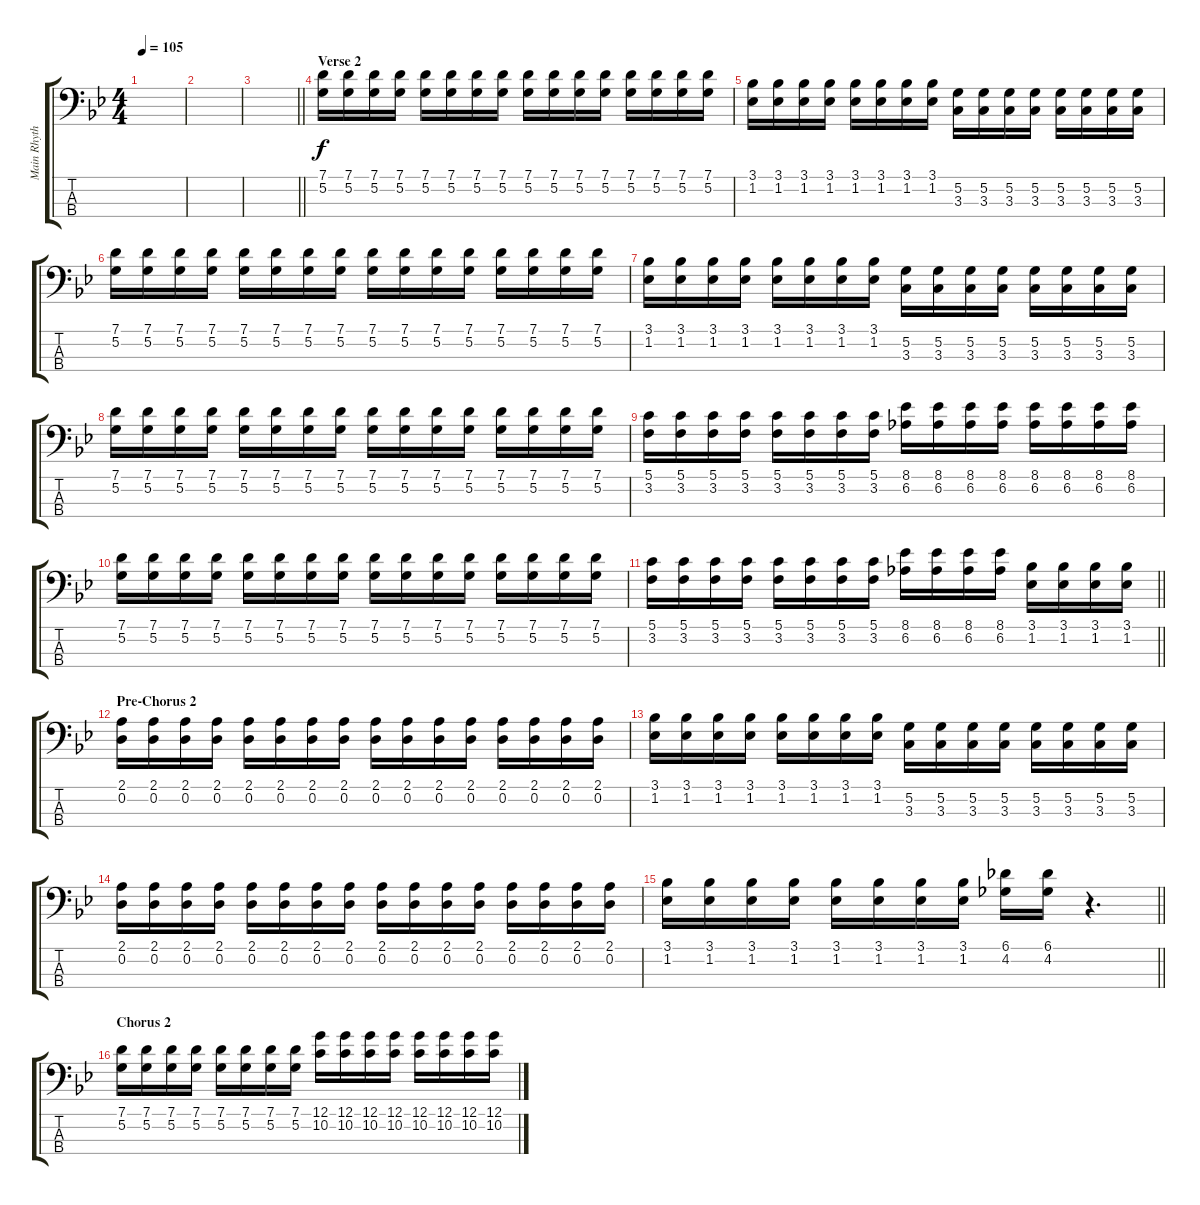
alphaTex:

\track ("Main Rhythm Dist. Effect" "Main Rhyth") {instrument distortionguitar}
\staff {score tabs}
\tuning (G2 D2 A1 E1) {hide}
\ts (4 4)
\tempo 105
\clef f4
\ks bb
|
|
\barLineRight lightlight
|
\section ("" "Verse 2")
(7.1 5.2).16 (7.1 5.2).16 (7.1 5.2).16 (7.1 5.2).16 (7.1 5.2).16 (7.1 5.2).16 (7.1 5.2).16 (7.1 5.2).16 (7.1 5.2).16 (7.1 5.2).16 (7.1 5.2).16 (7.1 5.2).16 (7.1 5.2).16 (7.1 5.2).16 (7.1 5.2).16 (7.1 5.2).16 |
(3.1 1.2).16 (3.1 1.2).16 (3.1 1.2).16 (3.1 1.2).16 (3.1 1.2).16 (3.1 1.2).16 (3.1 1.2).16 (3.1 1.2).16 (5.2 3.3).16 (5.2 3.3).16 (5.2 3.3).16 (5.2 3.3).16 (5.2 3.3).16 (5.2 3.3).16 (5.2 3.3).16 (5.2 3.3).16 |
(7.1 5.2).16 (7.1 5.2).16 (7.1 5.2).16 (7.1 5.2).16 (7.1 5.2).16 (7.1 5.2).16 (7.1 5.2).16 (7.1 5.2).16 (7.1 5.2).16 (7.1 5.2).16 (7.1 5.2).16 (7.1 5.2).16 (7.1 5.2).16 (7.1 5.2).16 (7.1 5.2).16 (7.1 5.2).16 |
(3.1 1.2).16 (3.1 1.2).16 (3.1 1.2).16 (3.1 1.2).16 (3.1 1.2).16 (3.1 1.2).16 (3.1 1.2).16 (3.1 1.2).16 (5.2 3.3).16 (5.2 3.3).16 (5.2 3.3).16 (5.2 3.3).16 (5.2 3.3).16 (5.2 3.3).16 (5.2 3.3).16 (5.2 3.3).16 |
(7.1 5.2).16 (7.1 5.2).16 (7.1 5.2).16 (7.1 5.2).16 (7.1 5.2).16 (7.1 5.2).16 (7.1 5.2).16 (7.1 5.2).16 (7.1 5.2).16 (7.1 5.2).16 (7.1 5.2).16 (7.1 5.2).16 (7.1 5.2).16 (7.1 5.2).16 (7.1 5.2).16 (7.1 5.2).16 |
(5.1 3.2).16 (5.1 3.2).16 (5.1 3.2).16 (5.1 3.2).16 (5.1 3.2).16 (5.1 3.2).16 (5.1 3.2).16 (5.1 3.2).16 (8.1 6.2).16 (8.1 6.2).16 (8.1 6.2).16 (8.1 6.2).16 (8.1 6.2).16 (8.1 6.2).16 (8.1 6.2).16 (8.1 6.2).16 |
(7.1 5.2).16 (7.1 5.2).16 (7.1 5.2).16 (7.1 5.2).16 (7.1 5.2).16 (7.1 5.2).16 (7.1 5.2).16 (7.1 5.2).16 (7.1 5.2).16 (7.1 5.2).16 (7.1 5.2).16 (7.1 5.2).16 (7.1 5.2).16 (7.1 5.2).16 (7.1 5.2).16 (7.1 5.2).16 |
\barLineRight lightlight
(5.1 3.2).16 (5.1 3.2).16 (5.1 3.2).16 (5.1 3.2).16 (5.1 3.2).16 (5.1 3.2).16 (5.1 3.2).16 (5.1 3.2).16 (8.1 6.2).16 (8.1 6.2).16 (8.1 6.2).16 (8.1 6.2).16 (3.1 1.2).16 (3.1 1.2).16 (3.1 1.2).16 (3.1 1.2).16 |
\section ("" "Pre-Chorus 2")
(2.1 0.2).16 (2.1 0.2).16 (2.1 0.2).16 (2.1 0.2).16 (2.1 0.2).16 (2.1 0.2).16 (2.1 0.2).16 (2.1 0.2).16 (2.1 0.2).16 (2.1 0.2).16 (2.1 0.2).16 (2.1 0.2).16 (2.1 0.2).16 (2.1 0.2).16 (2.1 0.2).16 (2.1 0.2).16 |
(3.1 1.2).16 (3.1 1.2).16 (3.1 1.2).16 (3.1 1.2).16 (3.1 1.2).16 (3.1 1.2).16 (3.1 1.2).16 (3.1 1.2).16 (5.2 3.3).16 (5.2 3.3).16 (5.2 3.3).16 (5.2 3.3).16 (5.2 3.3).16 (5.2 3.3).16 (5.2 3.3).16 (5.2 3.3).16 |
(2.1 0.2).16 (2.1 0.2).16 (2.1 0.2).16 (2.1 0.2).16 (2.1 0.2).16 (2.1 0.2).16 (2.1 0.2).16 (2.1 0.2).16 (2.1 0.2).16 (2.1 0.2).16 (2.1 0.2).16 (2.1 0.2).16 (2.1 0.2).16 (2.1 0.2).16 (2.1 0.2).16 (2.1 0.2).16 |
\barLineRight lightlight
(3.1 1.2).16 (3.1 1.2).16 (3.1 1.2).16 (3.1 1.2).16 (3.1 1.2).16 (3.1 1.2).16 (3.1 1.2).16 (3.1 1.2).16 (6.1 4.2).16 (6.1 4.2).16 r.4{d} |
\section ("" "Chorus 2")
(7.1 5.2).16 (7.1 5.2).16 (7.1 5.2).16 (7.1 5.2).16 (7.1 5.2).16 (7.1 5.2).16 (7.1 5.2).16 (7.1 5.2).16 (12.1 10.2).16 (12.1 10.2).16 (12.1 10.2).16 (12.1 10.2).16 (12.1 10.2).16 (12.1 10.2).16 (12.1 10.2).16 (12.1 10.2).16
